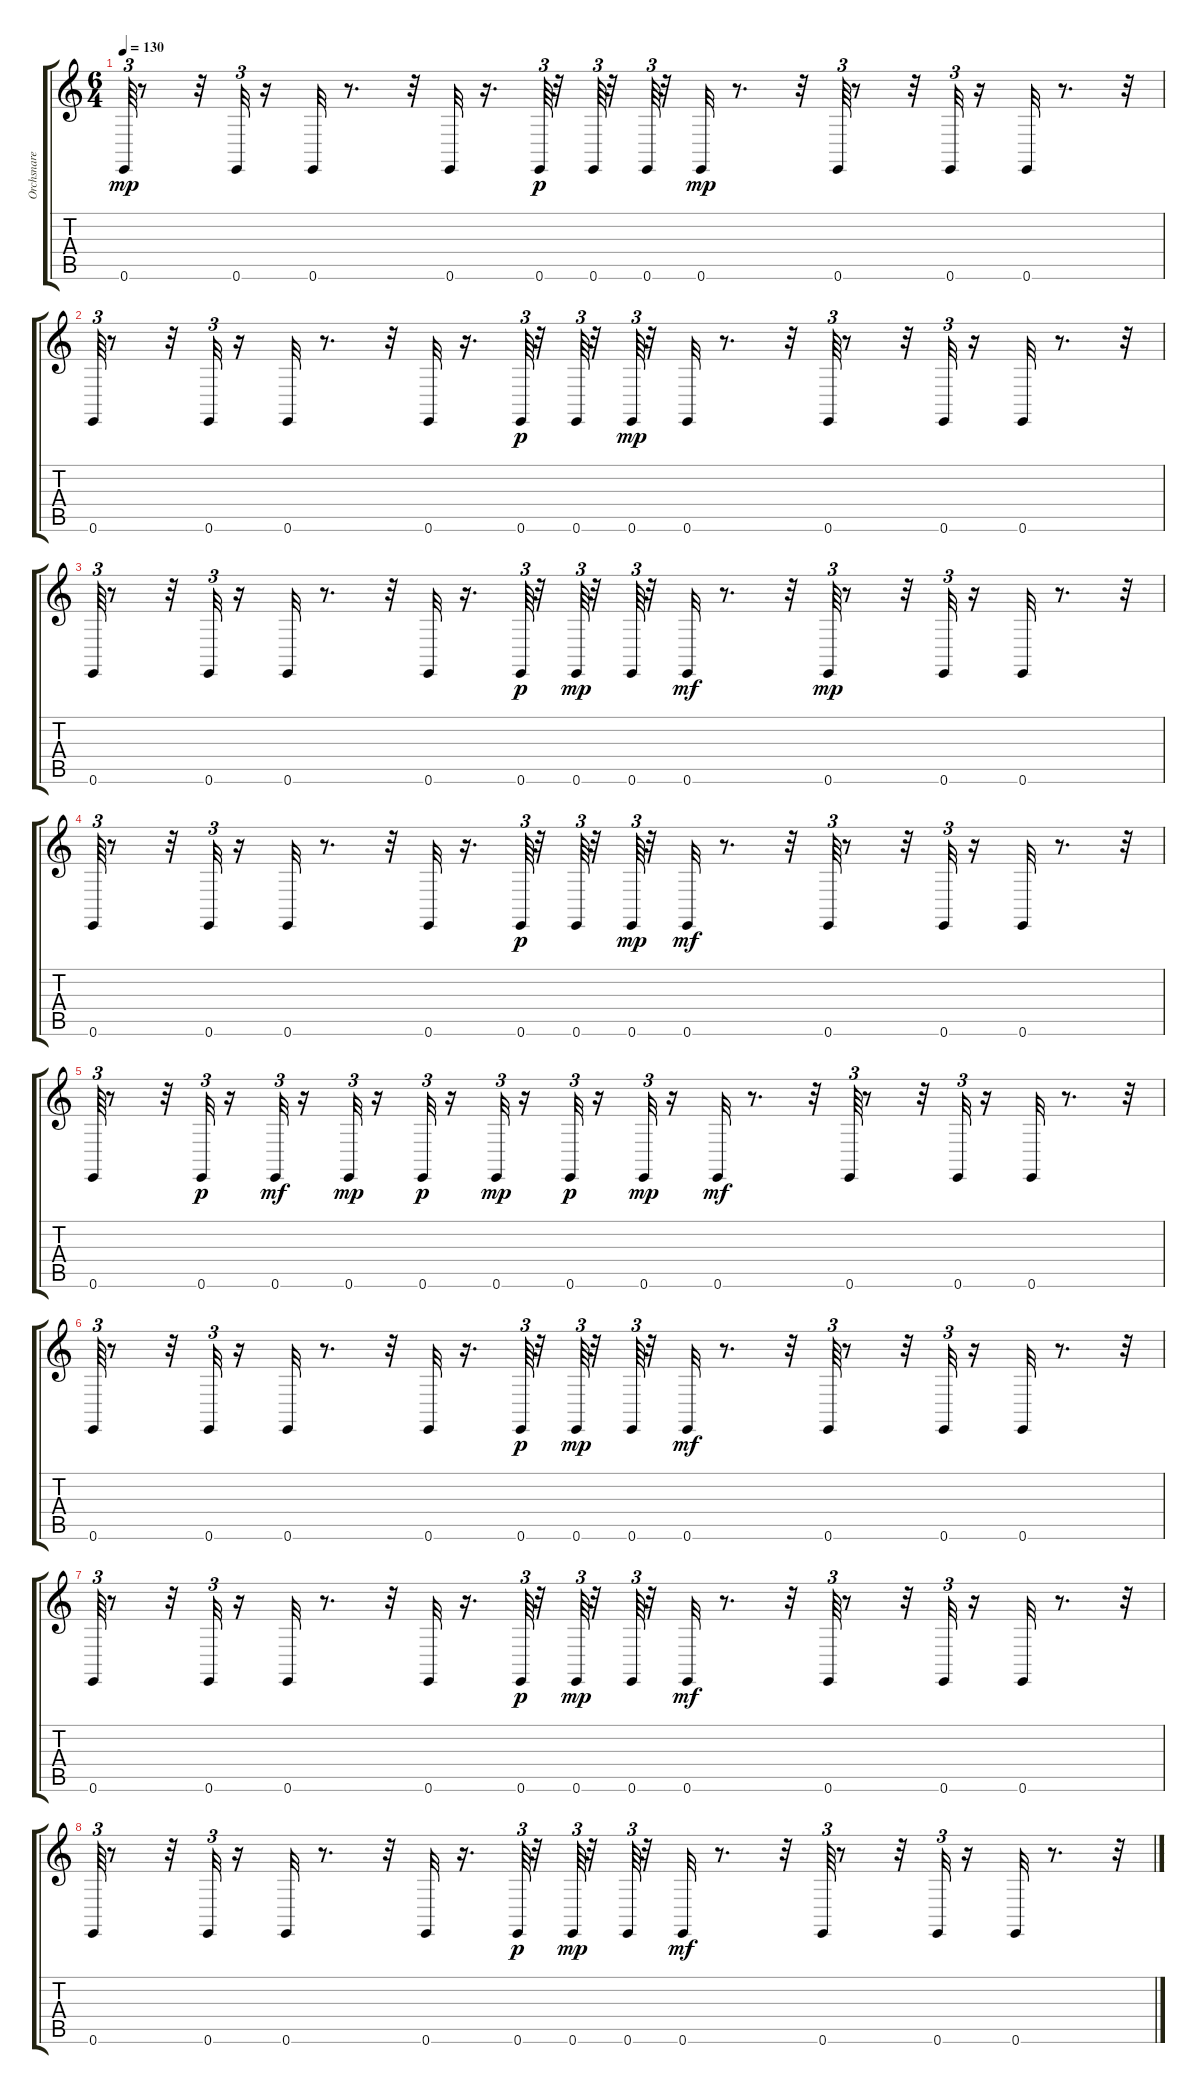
\track ("Orchsnare" "Orchsnare") {instrument stringensemble1}
\staff {score tabs}
\tuning (E4 B3 G3 D3 A2 E2) {hide}
\ts (6 4)
\tempo 130
\clef g2
\ks c
0.6.64{tu (3 2) dy mp} r.8 r.32 0.6.32{tu (3 2)} r.16 0.6.32 r.8{d} r.32 0.6.32 r.16{d} 0.6.64{tu (3 2) dy p} r.32 0.6.64{tu (3 2)} r.32 0.6.64{tu (3 2)} r.32 0.6.32{dy mp} r.8{d} r.32 0.6.64{tu (3 2)} r.8 r.32 0.6.32{tu (3 2)} r.16 0.6.32 r.8{d} r.32 |
0.6.64{tu (3 2)} r.8 r.32 0.6.32{tu (3 2)} r.16 0.6.32 r.8{d} r.32 0.6.32 r.16{d} 0.6.64{tu (3 2) dy p} r.32 0.6.64{tu (3 2)} r.32 0.6.64{tu (3 2) dy mp} r.32 0.6.32 r.8{d} r.32 0.6.64{tu (3 2)} r.8 r.32 0.6.32{tu (3 2)} r.16 0.6.32 r.8{d} r.32 |
0.6.64{tu (3 2)} r.8 r.32 0.6.32{tu (3 2)} r.16 0.6.32 r.8{d} r.32 0.6.32 r.16{d} 0.6.64{tu (3 2) dy p} r.32 0.6.64{tu (3 2) dy mp} r.32 0.6.64{tu (3 2)} r.32 0.6.32{dy mf} r.8{d} r.32 0.6.64{tu (3 2) dy mp} r.8 r.32 0.6.32{tu (3 2)} r.16 0.6.32 r.8{d} r.32 |
0.6.64{tu (3 2)} r.8 r.32 0.6.32{tu (3 2)} r.16 0.6.32 r.8{d} r.32 0.6.32 r.16{d} 0.6.64{tu (3 2) dy p} r.32 0.6.64{tu (3 2)} r.32 0.6.64{tu (3 2) dy mp} r.32 0.6.32{dy mf} r.8{d} r.32 0.6.64{tu (3 2)} r.8 r.32 0.6.32{tu (3 2)} r.16 0.6.32 r.8{d} r.32 |
0.6.64{tu (3 2)} r.8 r.32 0.6.32{tu (3 2) dy p} r.16 0.6.32{tu (3 2) dy mf} r.16 0.6.32{tu (3 2) dy mp} r.16 0.6.32{tu (3 2) dy p} r.16 0.6.32{tu (3 2) dy mp} r.16 0.6.32{tu (3 2) dy p} r.16 0.6.32{tu (3 2) dy mp} r.16 0.6.32{dy mf} r.8{d} r.32 0.6.64{tu (3 2)} r.8 r.32 0.6.32{tu (3 2)} r.16 0.6.32 r.8{d} r.32 |
0.6.64{tu (3 2)} r.8 r.32 0.6.32{tu (3 2)} r.16 0.6.32 r.8{d} r.32 0.6.32 r.16{d} 0.6.64{tu (3 2) dy p} r.32 0.6.64{tu (3 2) dy mp} r.32 0.6.64{tu (3 2)} r.32 0.6.32{dy mf} r.8{d} r.32 0.6.64{tu (3 2)} r.8 r.32 0.6.32{tu (3 2)} r.16 0.6.32 r.8{d} r.32 |
0.6.64{tu (3 2)} r.8 r.32 0.6.32{tu (3 2)} r.16 0.6.32 r.8{d} r.32 0.6.32 r.16{d} 0.6.64{tu (3 2) dy p} r.32 0.6.64{tu (3 2) dy mp} r.32 0.6.64{tu (3 2)} r.32 0.6.32{dy mf} r.8{d} r.32 0.6.64{tu (3 2)} r.8 r.32 0.6.32{tu (3 2)} r.16 0.6.32 r.8{d} r.32 |
0.6.64{tu (3 2)} r.8 r.32 0.6.32{tu (3 2)} r.16 0.6.32 r.8{d} r.32 0.6.32 r.16{d} 0.6.64{tu (3 2) dy p} r.32 0.6.64{tu (3 2) dy mp} r.32 0.6.64{tu (3 2)} r.32 0.6.32{dy mf} r.8{d} r.32 0.6.64{tu (3 2)} r.8 r.32 0.6.32{tu (3 2)} r.16 0.6.32 r.8{d} r.32
